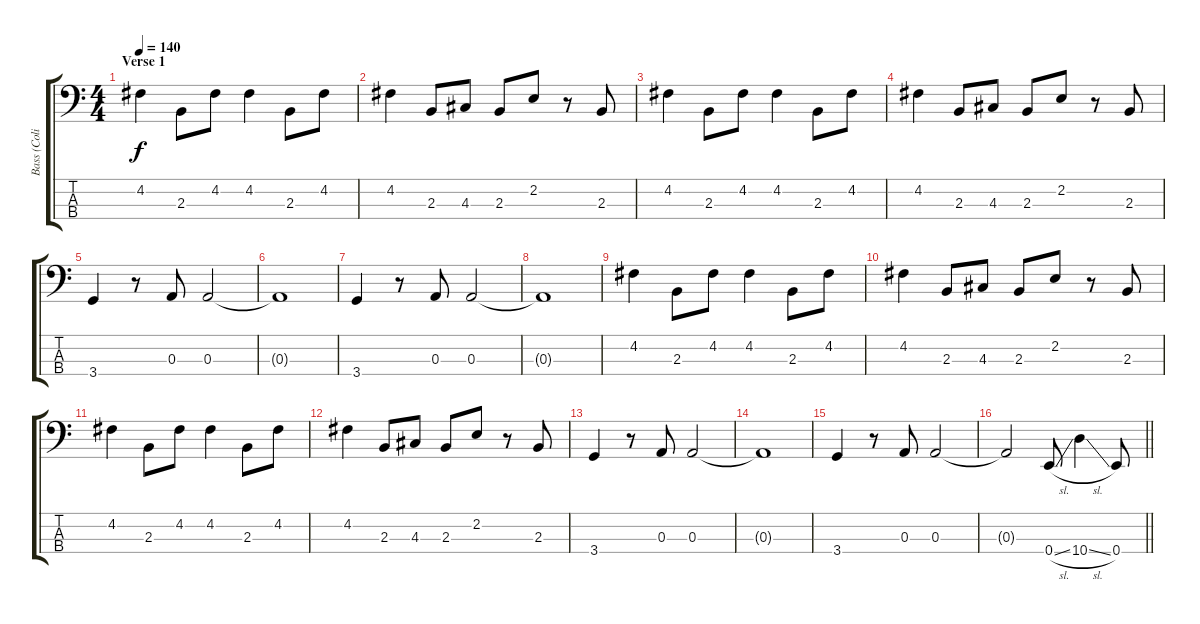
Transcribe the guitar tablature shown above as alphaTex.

\track ("Bass (Colin GreenWood)" "Bass (Coli") {instrument electricbassfinger}
\staff {score tabs}
\tuning (G2 D2 A1 E1) {hide}
\ts (4 4)
\section ("" "Verse 1")
\tempo 140
\clef f4
\ks c
4.2.4{dy f} 2.3.8 4.2.8 4.2.4 2.3.8 4.2.8 |
4.2.4 2.3.8 4.3.8 2.3.8 2.2.8 r.8 2.3.8 |
4.2.4 2.3.8 4.2.8 4.2.4 2.3.8 4.2.8 |
4.2.4 2.3.8 4.3.8 2.3.8 2.2.8 r.8 2.3.8 |
3.4.4 r.8 0.3.8 0.3.2 |
0.3{t}.1 |
3.4.4 r.8 0.3.8 0.3.2 |
0.3{t}.1 |
4.2.4 2.3.8 4.2.8 4.2.4 2.3.8 4.2.8 |
4.2.4 2.3.8 4.3.8 2.3.8 2.2.8 r.8 2.3.8 |
4.2.4 2.3.8 4.2.8 4.2.4 2.3.8 4.2.8 |
4.2.4 2.3.8 4.3.8 2.3.8 2.2.8 r.8 2.3.8 |
3.4.4 r.8 0.3.8 0.3.2 |
0.3{t}.1 |
3.4.4 r.8 0.3.8 0.3.2 |
\barLineRight lightlight
0.3{t}.2 0.4{sl}.8 10.4{sl}.4 0.4.8
